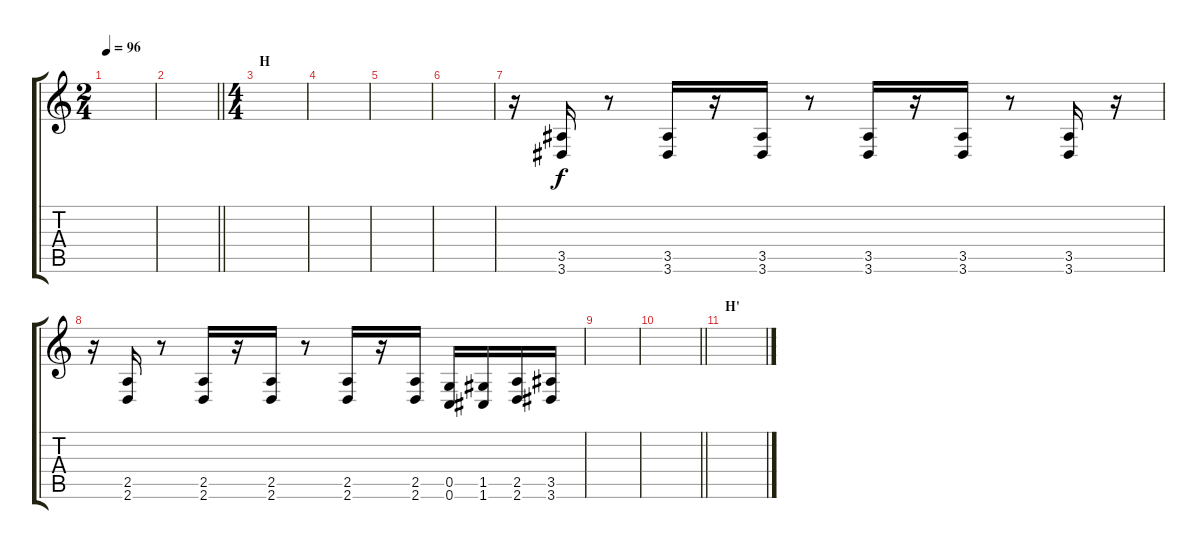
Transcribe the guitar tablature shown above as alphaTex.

\track "" {instrument distortionguitar}
\staff {score tabs}
\tuning (G4 E4 A3 D3 G2 C2) {hide}
\ts (2 4)
\tempo 96
\clef g2
\ks c
|
\barLineRight lightlight
|
\ts (4 4)
\section ("" "H")
|
|
|
|
r.16 (3.5 3.6).16 r.8 (3.5 3.6).16 r.16 (3.5 3.6).16 r.8 (3.5 3.6).16 r.16 (3.5 3.6).16 r.8 (3.5 3.6).16 r.16 |
r.16 (2.5 2.6).16 r.8 (2.5 2.6).16 r.16 (2.5 2.6).16 r.8 (2.5 2.6).16 r.16 (2.5 2.6).16 (0.5 0.6).16 (1.5 1.6).16 (2.5 2.6).16 (3.5 3.6).16 |
|
\barLineRight lightlight
|
\section ("" "H'")
